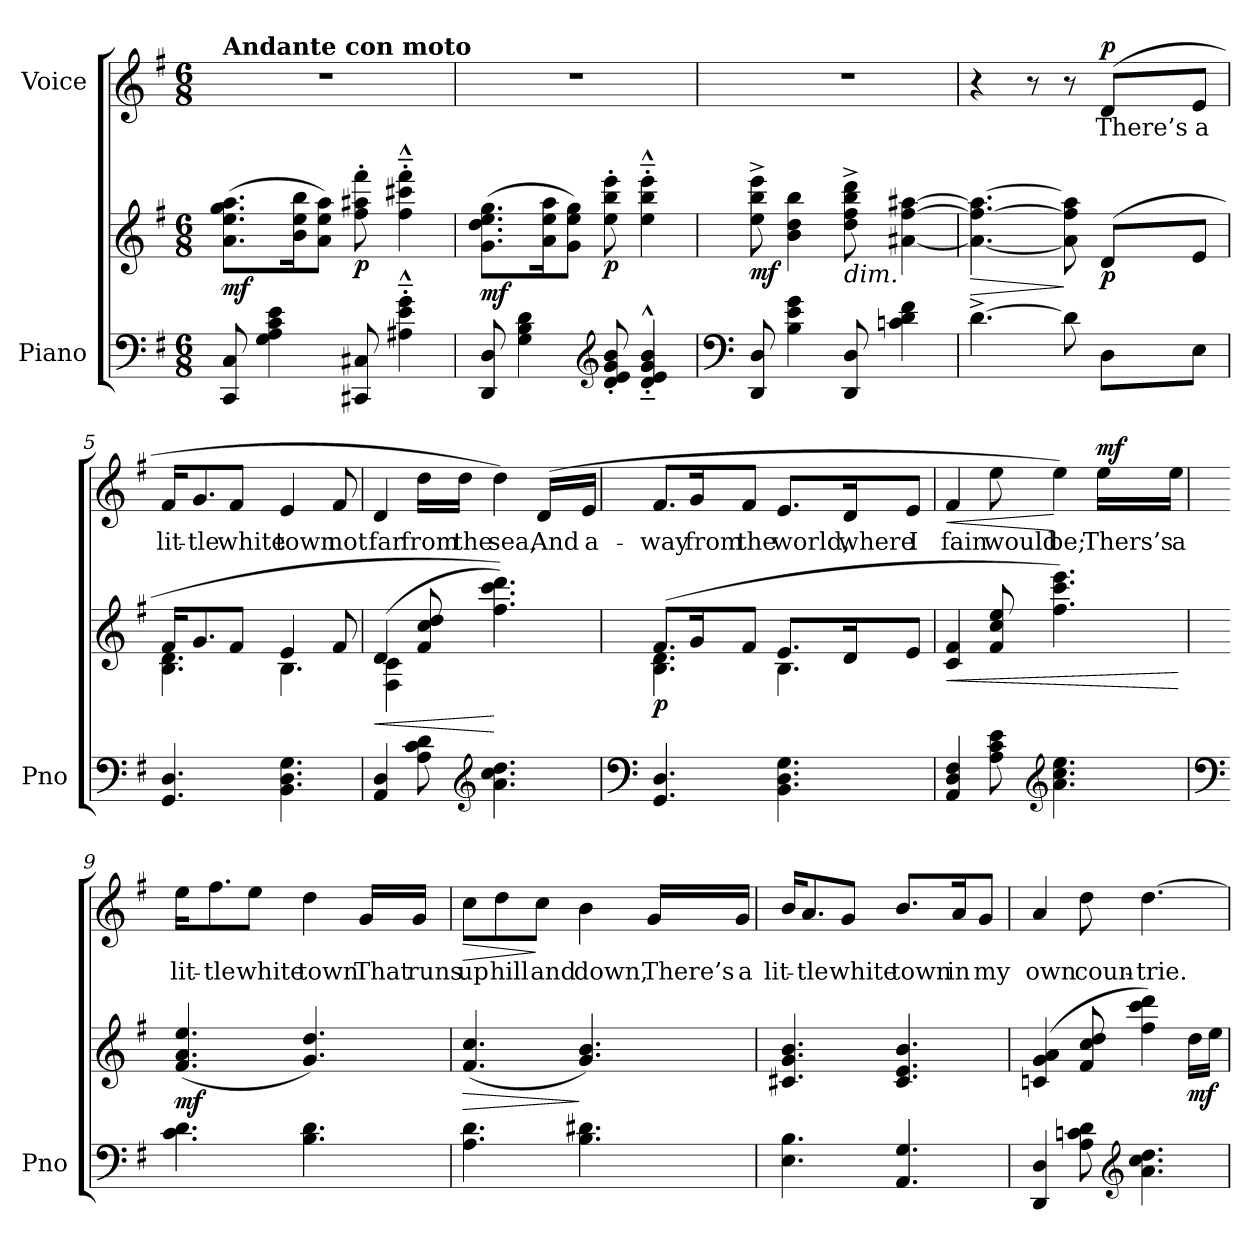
**kern	**kern	**dynam	**kern	**text	**dynam
*part2	*part2	*part2	*part1	*part1	*part1
*staff3	*staff2	*staff2/3	*staff1	*staff1	*staff1
*I"Piano	*	*	*I"Voice	*	*
*I'Pno	*	*	*	*	*
*clefF4	*clefG2	*	*clefG2	*	*
*k[f#]	*k[f#]	*	*k[f#]	*	*
*M6/8	*M6/8	*	*M6/8	*	*
=1	=1	=1	=1	=1	=1
!	!	!	!LO:TX:a:B:t=Andante con moto	!	!
!	!	!LO:DY:b	!	!	!
8CC/ 8C/	(8.a\ 8.ee\ 8.gg\ 8.aa\L	mf	2.r	.	.
4G\ 4A\ 4c\ 4e\	.	.	.	.	.
.	16b\ 16ee\ 16bb\K	.	.	.	.
.	8a\ 8ee\ 8aa\J)	.	.	.	.
!	!	!LO:DY:b	!	!	!
8CC#X/ 8C#X/	8ff#\' 8aa#X\' 8fff#\'	p	.	.	.
4A#X\'~^^ 4e\'~^^ 4g\'~^^	4ff#\'~^^ 4ccc#X\'~^^ 4fff#\'~^^	.	.	.	.
=2	=2	=2	=2	=2	=2
!	!	!LO:DY:b	!	!	!
8DD/ 8D/	(8.g\ 8.dd\ 8.ee\ 8.gg\L	mf	2.r	.	.
4G\ 4B\ 4d\	.	.	.	.	.
.	16a\ 16ee\ 16aa\K	.	.	.	.
.	8g\ 8ee\ 8gg\J)	.	.	.	.
*clefG2	*	*	*	*	*
!	!	!LO:DY:b	!	!	!
8d/' 8e/' 8g/' 8b/'	8ee\' 8bb\' 8eee\'	p	.	.	.
4d/'~^^ 4e/'~^^ 4g/'~^^ 4b/'~^^	4ee\'~^^ 4bb\'~^^ 4eee\'~^^	.	.	.	.
=3	=3	=3	=3	=3	=3
*clefF4	*	*	*	*	*
!	!	!LO:DY:b	!	!	!
8DD/ 8D/	8ee\^ 8bb\^ 8eee\^	mf	2.r	.	.
4B\ 4e\ 4g\	4b\ 4dd\ 4bb\	.	.	.	.
!	!LO:TX:b:i:t=dim.	!	!	!	!
8DD/ 8D/	8dd\^ 8ff#\^ 8bb\^ 8ddd\^	.	.	.	.
4cn\ 4d\ 4f#\	[4a#X\ [4ff#\ [4aa#X\	.	.	.	.
=4	=4	=4	=4	=4	=4
!	!	!LO:HP:b	!	!	!
[4.d^\	4.a#\_ 4.ff#\_ 4.aa#\_	>	4r	.	.
.	.	.	8r	.	.
8d\]	8a#\] 8ff#\] 8aa#\]	]	8r	.	.
!	!	!LO:DY:b	!	!	!LO:DY:a
8D\L	(8d/L	p	(8d/L	There’s	p
8E\J	8e/J	.	8e/J	a	.
=5	=5	=5	=5	=5	=5
*	*^	*	*	*	*
4.GG/ 4.D/	16f#/KL	4.B\ 4.d\	.	16f#/KL	lit-	.
.	8.g/	.	.	8.g/	-tle	.
.	8f#/J	.	.	8f#/J	white	.
4.BB\ 4.D\ 4.G\	4e/	4.B\	.	4e/	town	.
.	8f#/	.	.	8f#/	not	.
=6	=6	=6	=6	=6	=6	=6
!	!	!	!LO:HP:b	!	!	!
4AA/ 4D/	(4d/	4F#\ 4c\	<	4d/	far	.
8A\ 8c\ 8d\	8f#/ 8cc/ 8dd/	2ryy	.	16dd\LL	from	.
.	.	.	.	16dd\JJ	the	.
*clefG2	*	*	*	*	*	*
4.a\ 4.cc\ 4.dd\	4.ff#\ 4.ccc\ 4.ddd\))	.	[	4dd\)	sea,	.
.	.	.	.	(16d/LL	And	.
.	.	.	.	16e/JJ	a-	.
=7	=7	=7	=7	=7	=7	=7
*clefF4	*	*	*	*	*	*
!	!	!	!LO:DY:b	!	!	!
4.GG/ 4.D/	(8.f#/L	4.B\ 4.d\	p	8.f#/L	-way	.
.	16g/K	.	.	16g/K	from	.
.	8f#/J	.	.	8f#/J	the	.
4.BB\ 4.D\ 4.G\	8.e/L	4.B\	.	8.e/L	world,	.
.	16d/K	.	.	16d/K	where	.
.	8e/J	.	.	8e/J	I	.
*	*v	*v	*	*	*	*
=8	=8	=8	=8	=8	=8
!	!	!LO:HP:b	!	!	!LO:HP:b
4AA/ 4D/ 4F#/	4c/ 4f#/	<	4f#/	fain	<
8A\ 8c\ 8e\	8f#/ 8cc/ 8ee/	.	8ee\	would	.
*clefG2	*	*	*	*	*
4.a\ 4.cc\ 4.ee\	4.ff#\ 4.ccc\ 4.eee\)	.	4ee\)	be;	[
!	!	!	!	!	!LO:DY:a
.	.	.	16ee\LL	Thers’s	mf
.	.	.	16ee\JJ	a	.
.	.	[	.	.	.
=9	=9	=9	=9	=9	=9
*clefF4	*	*	*	*	*
!	!	!LO:DY:b	!	!	!
4.c\ 4.d\	(>4.f#/ 4.a/ 4.ee/	mf	16ee\KL	lit-	.
.	.	.	8.ff#\	-tle	.
.	.	.	8ee\J	white	.
4.B\ 4.d\	4.g/ 4.dd/)	.	4dd\	town	.
.	.	.	16g/LL	That	.
.	.	.	16g/JJ	runs	.
=10	=10	=10	=10	=10	=10
!	!	!LO:HP:b	!	!	!LO:HP:b
4.A\ 4.d\	(>4.f#/ 4.cc/	>	8cc\L	up	>
.	.	.	8dd\	hill	.
.	.	.	8cc\J	and	]
4.B\ 4.d#X\	4.g/ 4.b/)	]	4b\	down,	.
.	.	.	16g/LL	There’s	.
.	.	.	16g/JJ	a	.
=11	=11	=11	=11	=11	=11
4.E\ 4.B\	4.c#X/ 4.g/ 4.b/	.	16b/KL	lit-	.
.	.	.	8.a/	-tle	.
.	.	.	8g/J	white	.
4.AA/ 4.G/	4.c#/ 4.e/ 4.b/	.	8.b/L	town	.
.	.	.	16a/K	in	.
.	.	.	8g/J	my	.
=12	=12	=12	=12	=12	=12
4DD/ 4D/	(4cn/ 4g/ 4a/	.	4a/	own	.
8A\ 8cn\ 8d\	8f#/ 8cc/ 8dd/	.	8dd\	coun-	.
*clefG2	*	*	*	*	*
4.a\ 4.cc\ 4.dd\	4ff#\ 4ccc\ 4ddd\)	.	[4.dd\	-trie.	.
!	!	!LO:DY:b	!	!	!
.	16dd\LL	mf	.	.	.
.	16ee\JJ	.	.	.	.
=	=	=	=	=	=
*-	*-	*-	*-	*-	*-
